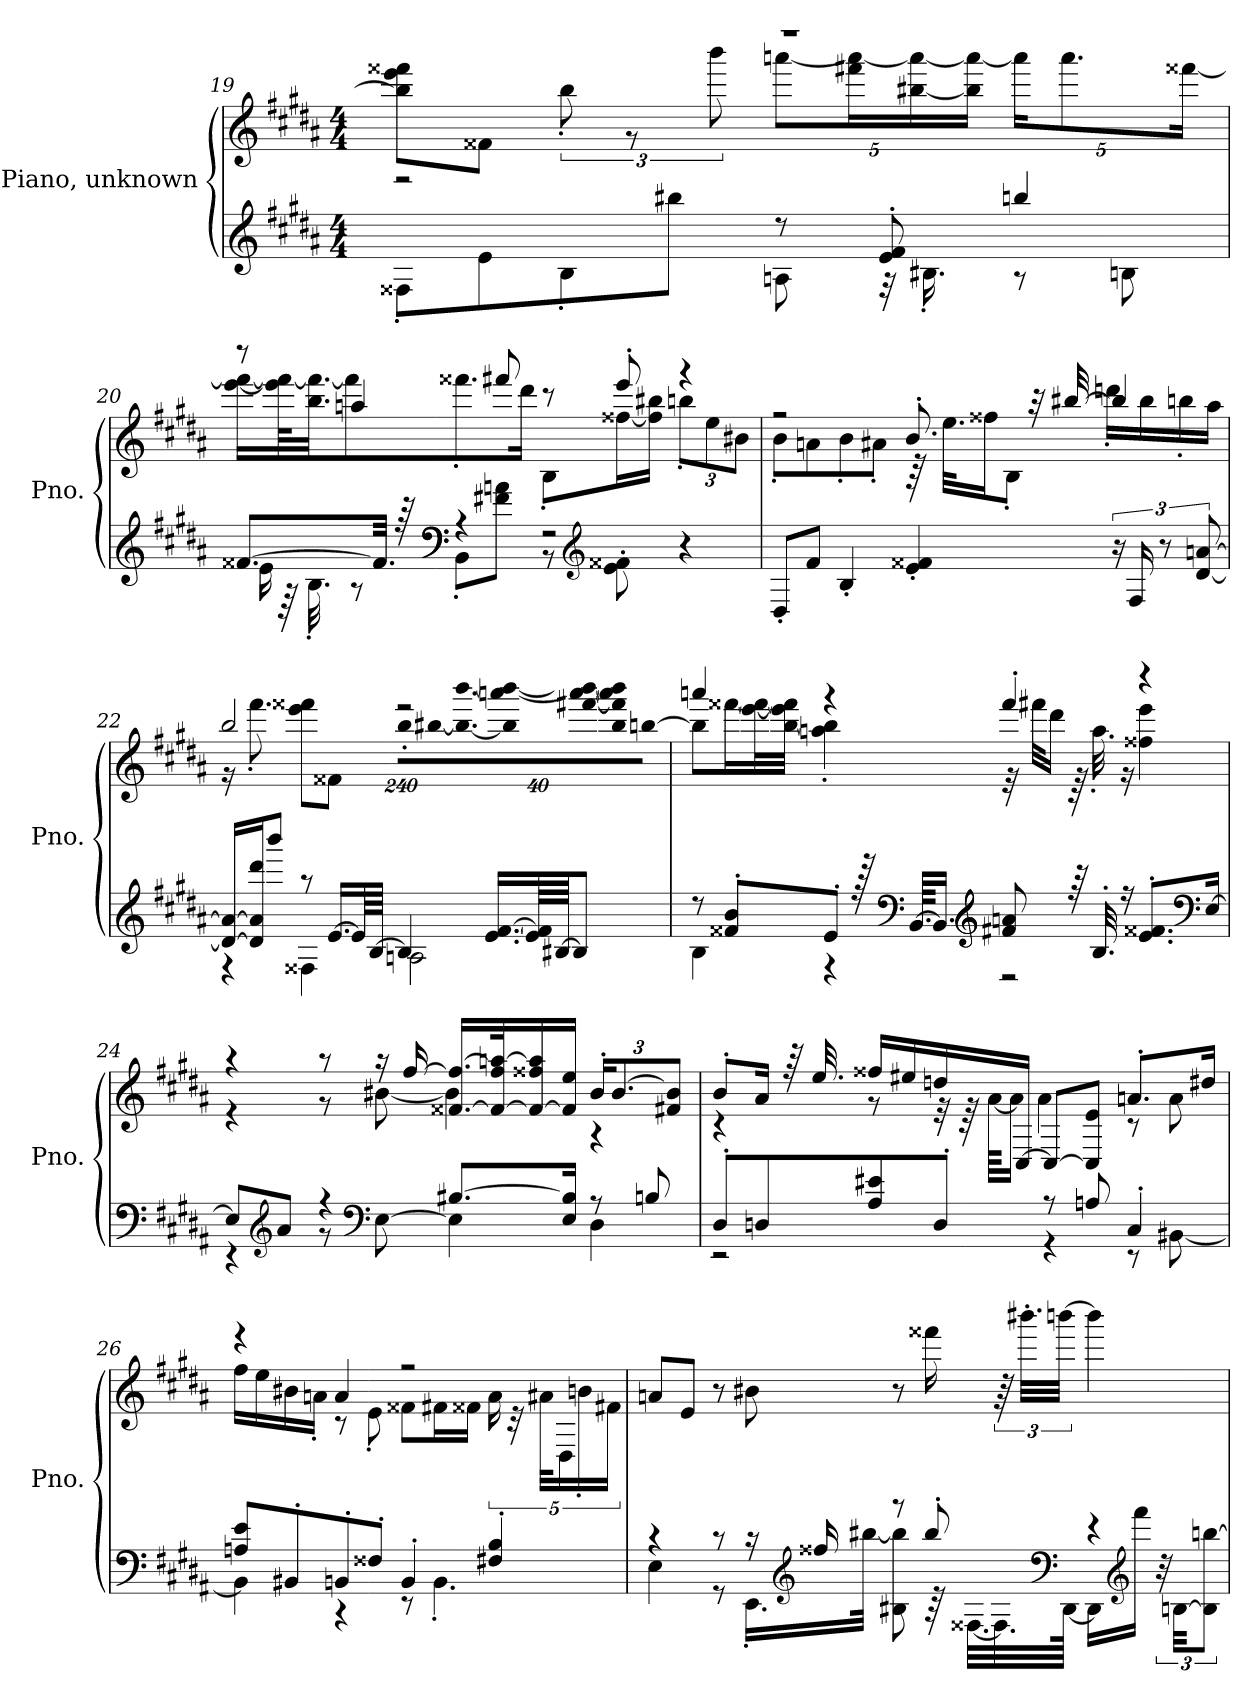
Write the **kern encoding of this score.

**kern	**kern
*part1	*part1
*staff2	*staff1
*I"Piano, unknown	*
*I'Pno.	*
!!LO:LB:g=z
*clefG2	*clefG2
*k[f#c#g#d#a#]	*k[f#c#g#d#a#]
*M4/4	*M4/4
=19	=19
*^	*^
2r	8F##X'\L	1r	8bb\] 8eee\ 8fff##X\L
.	8e\	.	8f##X\J
.	8B'\	.	12bb'\
.	.	.	12r
.	8bb#X\J	.	.
.	.	.	12bbb\
*	*	*	*Xbrackettup
8r	8An\	.	[10aaan\L
.	.	.	20fff#X\ 20aaa\_L
8e/' 8f#/'	32r	.	.
.	.	.	[20bb#X\ 20aaa\_
.	16.B#X'\	.	.
.	.	.	20bb#\] 20aaa\_JJ
4bbn/	8r	.	20aaa\KL]
.	.	.	10.aaa\
.	8Bn\	.	.
.	.	.	[20fff##X\Jk
!!LO:LB:g=z	!!
=20	=20	=20	=20
[8.f##X/L	16e\	8r	[16eee\ 16fff##\_LL
.	64r	.	64eee\] 64fff##\_KL
.	32.B'\	.	32.bb\ 32.fff##\_JJ
.	8r	4aan/	8fff##\]
32.f##/Jkk]	.	.	.
64r	.	.	.
*clefF4	*	*	*
4r	8BB'\L	.	8.fff##X'\
.	8f#X\ 8an\J	8fff#X/	.
.	.	.	16ddd#\Jk
2r	8r	8r	8B'\L
*clefG2	*	*	*
.	8e\' 8f##X\'	8eee'/	[16ff##X\L
.	.	.	16ff##\] 16bb#X\JJ
.	4r	4r	12bbn'\L
.	.	.	12ee\
.	.	.	12b#X\J
*v	*v	*	*
!!LO:PB:g=z	!!
=21	=21	=21
8D#'/L	2r	8b'\L
8f#/J	.	8an\
4B'/	.	8b'\
.	.	8a#X'\J
4e/' 4f##X/'	8.b'/	64r
.	.	32.ee\KLL
.	.	16ff##X\J
.	.	8B'\J
.	32r	.
.	[32bb#X/	.
24r	4bb#/]	16dddn'\LL
24F#/	.	.
.	.	16bb#\
12r	.	.
.	.	16bbn'\
[12d#/ [12an/	.	.
.	.	16aa#\JJ
!!LO:LB:g=z	!!
=22	=22	=22
*^	*	*
16d#/_ 16a/_LL	4r	2bb/	16r
16d#/] 16a/] 16ddd#/J	.	.	8.fff#'\
8bbb/J	.	.	.
8r	4F##X\	.	8eee\ 8fff##X\L
[16.e/LL	.	.	8f##X\J
64e/LL]	.	.	.
[64B/JJJJ	.	.	.
!	!	!	!LO:N:vis=16
4B/]	2An\	2r	1920%137bb'\LL
!	!	!	!LO:N:vis=32
.	.	.	[640%23bb#X\K
!	!	!	!LO:N:vis=16.
.	.	.	960%103bb#\_ [960%103bbb\
!	!	!	!LO:N:vis=16
.	.	.	1920%137bb#\] [1920%137aaan\ 1920%137bbb\_
[16.e/ [16.f#/LL	.	.	.
!	!	!	!LO:N:vis=16
.	.	.	[1920%137fff#X\ 1920%137aaa\_ 1920%137bbb\_
64e/] 64f#/]LL	.	.	.
!	!	!	!LO:N:vis=16
.	.	.	1920%137bb#\ 1920%137fff#\] 1920%137aaa\] 1920%137bbb\]
[64B#X/JJJ	.	.	.
8B#/J]	.	.	.
!	!	!	!LO:N:vis=16
.	.	.	[1920%137bbn\JJ
!!LO:LB:g=z	!!
=23	=23	=23	=23
8r	4B\	4aaan/	8bb\L]
8f##X/' 8b/'L	.	.	[16fff##X\L
.	.	.	[32eee\ 32fff##\_L
.	.	.	[32bb\ 32eee\] 32fff##\]JJJ
8e'/J	4r	4r	4aan\' 4bb\]'
128r	.	.	.
*clefF4	*	*	*
[64.BB/KKLL	.	.	.
16.BB/JJ]	.	.	.
*clefG2	*	*	*
8f#X/ 8an/	2r	4fff##'/	32r
.	.	.	32fff#X\KLL
.	.	.	16ddd#\JJ
64r	.	.	64r
32.B'/	.	.	32.aa'\
16r	.	.	16r
8.e/' 8.f##X/'L	.	4r	4ff##X\ 4eee\
*clefF4	*	*	*
[16E/Jk	.	.	.
!!LO:LB:g=z	!!
=24	=24	=24	=24
8E/L]	4r	4r	4r
*clefG2	*	*	*
8a#/J	.	.	.
4r	8r	8r	8r
*clefF4	*	*	*
.	[8E\	16r	[8b#X\
.	.	[16ff#/	.
[8.B#X/L	4E\]	[16.f##X/ 16.ff#/_LL	4b#\]
.	.	32f##/_ 32ff#/] [32aan/K	.
.	.	16f##/_ 16ff##X/ 16aa/]	.
16E/ 16B#/]Jk	.	16f##/] 16ee/JJ	.
8r	4D#\	24b#'/KL	4r
.	.	[12.b#/	.
8Bn/	.	.	.
.	.	12f#X/ 12b#/]J	.
!!LO:LB:g=z	!!
=25	=25	=25	=25
8D#'/L	2r	8b'/L	4r
8Dn/	.	16a#/Jk	.
.	.	64r	.
.	.	32.ee/	.
8A#/ 8e#X/	.	16ff##X/LL	8r
.	.	16ee#X/	.
8D'/J	.	16ddn/	32r
.	.	.	64r
.	.	.	[64a#\KKLL
.	.	[16C#/JJ	16a#\JJ]
8r	4r	8C#/L_	4a#\
8An/	.	8C#/] 8e/J	.
4C#'/	8r	8.an'/L	8r
.	[8BB#X\	.	8a\
.	.	16dd#X/Jk	.
!!LO:LB:g=z	!!
=26	=26	=26	=26
8An/ 8e/L	4BB#\]	4r	16ff#\LL
.	.	.	16ee\
8BB#X'/	.	.	16b#X\
.	.	.	16an'\JJ
8BBn'/	4r	4a/	8r
8F##X'/J	.	.	8e'\
4BB'/	8r	2r	8f##X\L
.	4.BB'\	.	16f#X\L
.	.	.	16f##X\JJ
*	*	*	*brackettup
4F#X/' 4B/'	.	.	20a\
.	.	.	40r
.	.	.	40a#X\KLL
.	.	.	20D#\
.	.	.	20bn'\
.	.	.	20f#X\JJ
*	*	*v	*v
!!LO:PB:g=z
=27	=27	=27
4r	4E\	8an/L
.	.	8e/J
8r	8r	8r
16r	16.EE'\LL	8b#X\
*clefG2	*	*
16ff##X/	.	.
.	[32bb#X\JJk	.
8r	8B#X\ 8bb#\]	8r
8bb#'/	64r	16fff##X\
.	[32.F##X\LLL	.
.	32.F##\]	96r
.	.	48.bbb#X'\LLL
.	.	[48bbbn\JJJ
*clefF4	*	*
.	[64DD#\JJJk	.
4r	16DD#\LL]	4bbb\]
*clefG2	*	*
.	16fff#\JJ	.
.	48r	.
.	[48Bn\KKL	.
.	12B\] [12bbn\J	.
*v	*v	*
=	=
*-	*-
